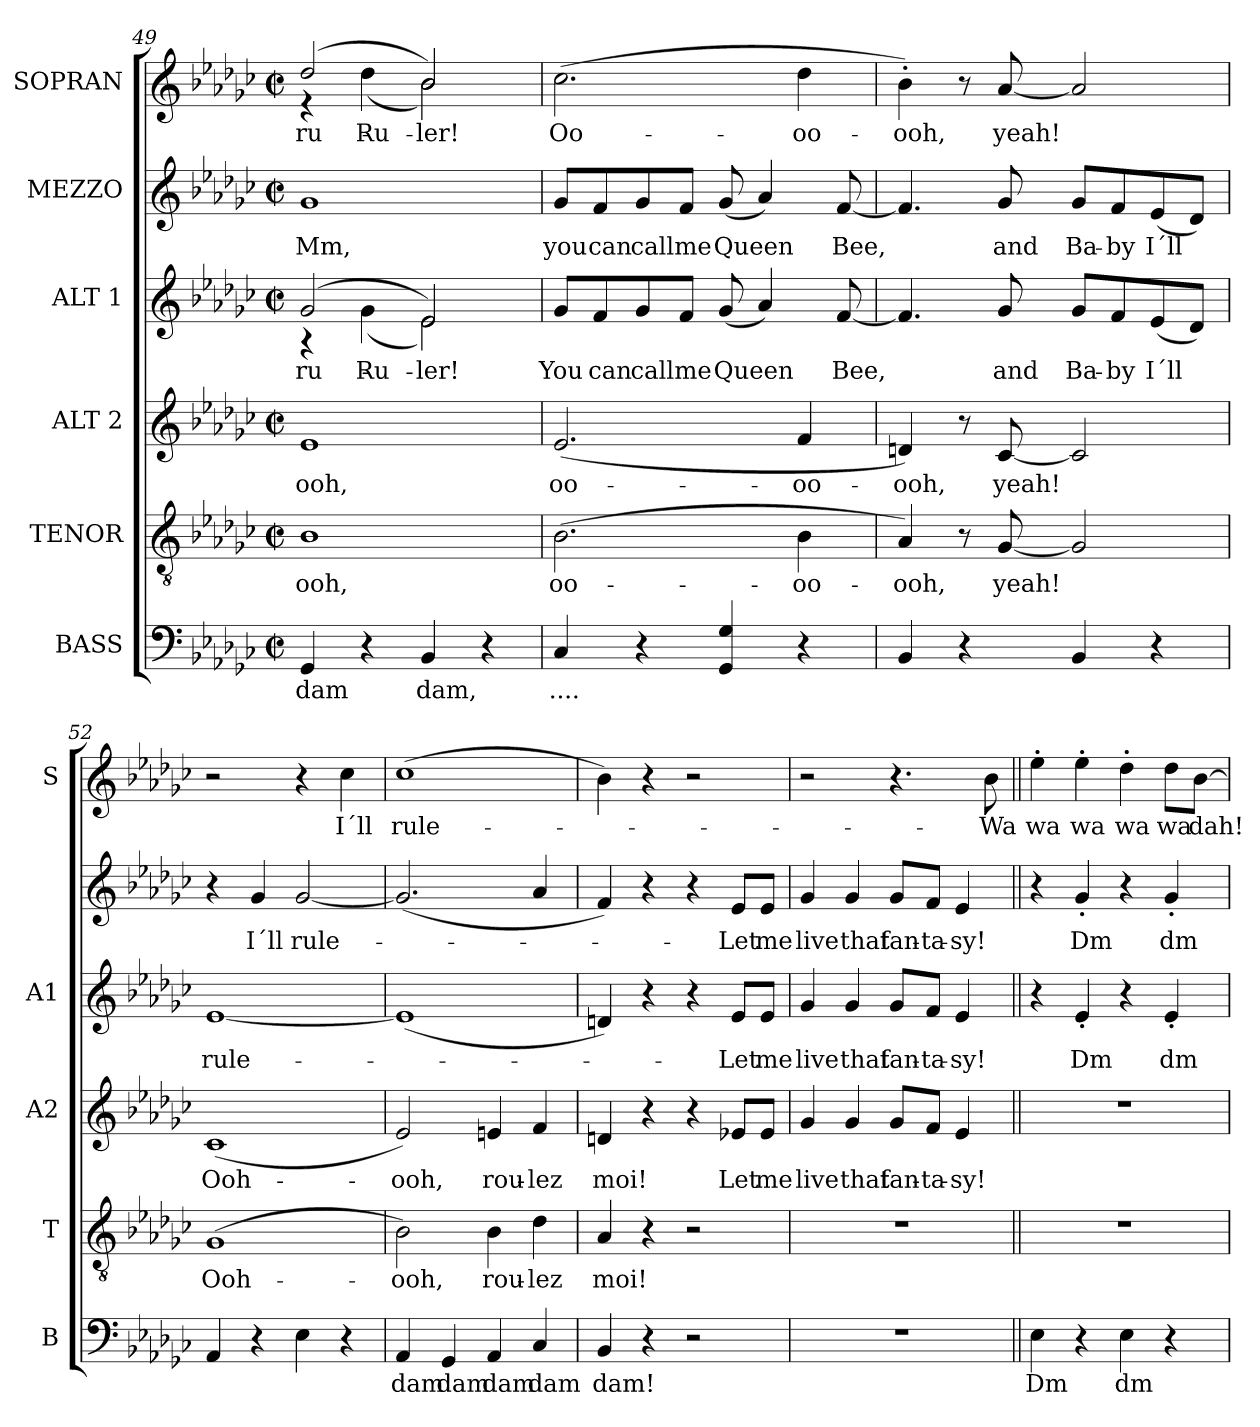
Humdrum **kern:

**kern	**text	**kern	**text	**kern	**text	**kern	**text	**kern	**text	**kern	**text
*part6	*part6	*part5	*part5	*part4	*part4	*part3	*part3	*part2	*part2	*part1	*part1
*staff6	*staff6	*staff5	*staff5	*staff4	*staff4	*staff3	*staff3	*staff2	*staff2	*staff1	*staff1
*I"BASS	*	*I"TENOR	*	*I"ALT 2	*	*I"ALT 1	*	*I"MEZZO	*	*I"SOPRAN	*
*I'B	*	*I'T	*	*I'A2	*	*I'A1	*	*	*	*I'S	*
*clefF4	*	*clefGv2	*	*clefG2	*	*clefG2	*	*clefG2	*	*clefG2	*
*	*	*ITrd7c12	*	*	*	*	*	*	*	*	*
*k[b-e-a-d-g-c-]	*	*k[b-e-a-d-g-c-]	*	*k[b-e-a-d-g-c-]	*	*k[b-e-a-d-g-c-]	*	*k[b-e-a-d-g-c-]	*	*k[b-e-a-d-g-c-]	*
*e-:	*	*e-:	*	*e-:	*	*e-:	*	*e-:	*	*e-:	*
*M2/2	*	*M2/2	*	*M2/2	*	*M2/2	*	*M2/2	*	*M2/2	*
*met(c|)	*	*met(c|)	*	*met(c|)	*	*met(c|)	*	*met(c|)	*	*met(c|)	*
=49	=49	=49	=49	=49	=49	=49	=49	=49	=49	=49	=49
!	!LO:LY:b:color=#000000	!	!	!	!	!	!	!	!	!	!
!	!	!	!LO:LY:b:color=#000000	!	!	!	!	!	!	!	!
!	!	!	!	!	!LO:LY:b:color=#000000	!	!	!	!	!	!
!	!	!	!	!	!	!	!LO:LY:b:color=#000000	!	!	!	!
*	*	*	*	*	*	*^	*	*	*	*	*
!	!	!	!	!	!	!	!	!	!	!LO:LY:b:color=#000000	!	!
!	!	!	!	!	!	!	!	!	!	!	!	!LO:LY:b:color=#000000
*	*	*	*	*	*	*	*	*	*	*	*^	*
4GG-i/	dam	1BB-i	-ooh,	1e-i	-ooh,	(2g-i/	4r	ru-	1g-i	Mm,	(2dd-i/	4r	ru-
!	!	!	!	!	!	!	!	!LO:LY:b:color=#000000	!	!	!	!	!
!	!	!	!	!	!	!	!	!	!	!	!	!	!LO:LY:b:color=#000000
4r	.	.	.	.	.	.	(4g-i\	Ru-	.	.	.	(4dd-i\	Ru-
!	!LO:LY:b:color=#000000	!	!	!	!	!	!	!	!	!	!	!	!
!	!	!	!	!	!	!	!	!LO:LY:b:color=#000000	!	!	!	!	!
!	!	!	!	!	!	!	!	!LO:LY:b:color=#000000	!	!	!	!	!
!	!	!	!	!	!	!	!	!	!	!	!	!	!LO:LY:b:color=#000000
!	!	!	!	!	!	!	!	!	!	!	!	!	!LO:LY:b:color=#000000
4BB-i/	dam,	.	.	.	.	2e-i/)	2e-i\)	-ler!	.	.	2b-i/)	2b-i\)	-ler!
4r	.	.	.	.	.	.	.	.	.	.	.	.	.
*	*	*	*	*	*	*v	*v	*	*	*	*v	*v	*
=50	=50	=50	=50	=50	=50	=50	=50	=50	=50	=50	=50
!	!LO:LY:b:color=#000000	!	!	!	!	!	!	!	!	!	!
!	!	!	!LO:LY:b:color=#000000	!	!	!	!	!	!	!	!
!	!	!	!	!	!LO:LY:b:color=#000000	!	!	!	!	!	!
!	!	!	!	!	!	!	!LO:LY:b:color=#000000	!	!	!	!
!	!	!	!	!	!	!	!	!	!LO:LY:b:color=#000000	!	!
!	!	!	!	!	!	!	!	!	!	!	!LO:LY:b:color=#000000
4C-i/	....	(2.BB-i\	oo-	(2.e-i/	oo-	8g-i/L	You	8g-i/L	you	(2.cc-i\	Oo-
!	!	!	!	!	!	!	!LO:LY:b:color=#000000	!	!	!	!
!	!	!	!	!	!	!	!	!	!LO:LY:b:color=#000000	!	!
.	.	.	.	.	.	8fi/	can	8fi/	can	.	.
!	!	!	!	!	!	!	!LO:LY:b:color=#000000	!	!	!	!
!	!	!	!	!	!	!	!	!	!LO:LY:b:color=#000000	!	!
4r	.	.	.	.	.	8g-i/	call	8g-i/	call	.	.
!	!	!	!	!	!	!	!LO:LY:b:color=#000000	!	!	!	!
!	!	!	!	!	!	!	!	!	!LO:LY:b:color=#000000	!	!
.	.	.	.	.	.	8fi/J	me	8fi/J	me	.	.
!	!	!	!	!	!	!	!LO:LY:b:color=#000000	!	!	!	!
!	!	!	!	!	!	!	!	!	!LO:LY:b:color=#000000	!	!
4GG-i/ 4G-i	.	.	.	.	.	(8g-i/	Queen	(8g-i/	Queen	.	.
.	.	.	.	.	.	4a-i/)	.	4a-i/)	.	.	.
!	!	!	!LO:LY:b:color=#000000	!	!	!	!	!	!	!	!
!	!	!	!	!	!LO:LY:b:color=#000000	!	!	!	!	!	!
!	!	!	!	!	!	!	!	!	!	!	!LO:LY:b:color=#000000
4r	.	4BB-i\	-oo-	4fi/	-oo-	.	.	.	.	4dd-i\	-oo-
!	!	!	!	!	!	!	!LO:LY:b:color=#000000	!	!	!	!
!	!	!	!	!	!	!	!	!	!LO:LY:b:color=#000000	!	!
.	.	.	.	.	.	[<8fi/	Bee,	[<8fi/	Bee,	.	.
=51	=51	=51	=51	=51	=51	=51	=51	=51	=51	=51	=51
!	!	!	!LO:LY:b:color=#000000	!	!	!	!	!	!	!	!
!	!	!	!	!	!LO:LY:b:color=#000000	!	!	!	!	!	!
!	!	!	!	!	!	!	!	!	!	!	!LO:LY:b:color=#000000
4BB-i/	.	4AA-i/)	-ooh,	4dni/)	-ooh,	4.fi/]	.	4.fi/]	.	4b-'i\)	-ooh,
4r	.	8r	.	8r	.	.	.	.	.	8r	.
!	!	!	!LO:LY:b:color=#000000	!	!	!	!	!	!	!	!
!	!	!	!	!	!LO:LY:b:color=#000000	!	!	!	!	!	!
!	!	!	!	!	!	!	!LO:LY:b:color=#000000	!	!	!	!
!	!	!	!	!	!	!	!	!	!LO:LY:b:color=#000000	!	!
!	!	!	!	!	!	!	!	!	!	!	!LO:LY:b:color=#000000
.	.	[<8GG-i/	yeah!	[<8c-i/	yeah!	8g-i/	and	8g-i/	and	[<8a-i/	yeah!
!	!	!	!	!	!	!	!LO:LY:b:color=#000000	!	!	!	!
!	!	!	!	!	!	!	!	!	!LO:LY:b:color=#000000	!	!
4BB-i/	.	2GG-i/]	.	2c-i/]	.	8g-i/L	Ba-	8g-i/L	Ba-	2a-i/]	.
!	!	!	!	!	!	!	!LO:LY:b:color=#000000	!	!	!	!
!	!	!	!	!	!	!	!	!	!LO:LY:b:color=#000000	!	!
.	.	.	.	.	.	8fi/	-by	8fi/	-by	.	.
!	!	!	!	!	!	!	!LO:LY:b:color=#000000	!	!	!	!
!	!	!	!	!	!	!	!	!	!LO:LY:b:color=#000000	!	!
4r	.	.	.	.	.	(8e-i/	I´ll	(8e-i/	I´ll	.	.
.	.	.	.	.	.	8d-i/J)	.	8d-i/J)	.	.	.
!!LO:LB:g=z
=52	=52	=52	=52	=52	=52	=52	=52	=52	=52	=52	=52
!	!	!	!LO:LY:b:color=#000000	!	!	!	!	!	!	!	!
!	!	!	!	!	!LO:LY:b:color=#000000	!	!	!	!	!	!
!	!	!	!	!	!	!	!LO:LY:b:color=#000000	!	!	!	!
4AA-i/	.	(1GG-i	Ooh-	(1c-i	Ooh-	[<1e-i	rule-	4r	.	2r	.
!	!	!	!	!	!	!	!	!	!LO:LY:b:color=#000000	!	!
4r	.	.	.	.	.	.	.	4g-i/	I´ll	.	.
!	!	!	!	!	!	!	!	!	!LO:LY:b:color=#000000	!	!
4E-i\	.	.	.	.	.	.	.	[<2g-i/	rule-	4r	.
!	!	!	!	!	!	!	!	!	!	!	!LO:LY:b:color=#000000
4r	.	.	.	.	.	.	.	.	.	4cc-i\	I´ll
=53	=53	=53	=53	=53	=53	=53	=53	=53	=53	=53	=53
!	!LO:LY:b:color=#000000	!	!	!	!	!	!	!	!	!	!
!	!	!	!LO:LY:b:color=#000000	!	!	!	!	!	!	!	!
!	!	!	!	!	!LO:LY:b:color=#000000	!	!	!	!	!	!
!	!	!	!	!	!	!	!	!	!	!	!LO:LY:b:color=#000000
4AA-i/	dam	2BB-i\)	-ooh,	2e-i/)	-ooh,	(1e-i]	.	(2.g-i/]	.	(1cc-i	rule-
!	!LO:LY:b:color=#000000	!	!	!	!	!	!	!	!	!	!
4GG-i/	dam	.	.	.	.	.	.	.	.	.	.
!	!LO:LY:b:color=#000000	!	!	!	!	!	!	!	!	!	!
!	!	!	!LO:LY:b:color=#000000	!	!	!	!	!	!	!	!
!	!	!	!	!	!LO:LY:b:color=#000000	!	!	!	!	!	!
4AA-i/	dam	4BB-i\	rou-	4eni/	rou-	.	.	.	.	.	.
!	!LO:LY:b:color=#000000	!	!	!	!	!	!	!	!	!	!
!	!	!	!LO:LY:b:color=#000000	!	!	!	!	!	!	!	!
!	!	!	!	!	!LO:LY:b:color=#000000	!	!	!	!	!	!
4C-i/	dam	4D-i\	-lez	4fi/	-lez	.	.	4a-i/	.	.	.
=54	=54	=54	=54	=54	=54	=54	=54	=54	=54	=54	=54
!	!LO:LY:b:color=#000000	!	!	!	!	!	!	!	!	!	!
!	!	!	!LO:LY:b:color=#000000	!	!	!	!	!	!	!	!
!	!	!	!	!	!LO:LY:b:color=#000000	!	!	!	!	!	!
4BB-i/	dam!	4AA-i/	moi!	4dni/	moi!	4dni/)	.	4fi/)	.	4b-i\)	.
4r	.	4r	.	4r	.	4r	.	4r	.	4r	.
2r	.	2r	.	4r	.	4r	.	4r	.	2r	.
!	!	!	!	!	!LO:LY:b:color=#000000	!	!	!	!	!	!
!	!	!	!	!	!	!	!LO:LY:b:color=#000000	!	!	!	!
!	!	!	!	!	!	!	!	!	!LO:LY:b:color=#000000	!	!
.	.	.	.	8e-Xi/L	Let	8e-i/L	-Let	8e-i/L	-Let	.	.
!	!	!	!	!	!LO:LY:b:color=#000000	!	!	!	!	!	!
!	!	!	!	!	!	!	!LO:LY:b:color=#000000	!	!	!	!
!	!	!	!	!	!	!	!	!	!LO:LY:b:color=#000000	!	!
.	.	.	.	8e-i/J	me	8e-i/J	me	8e-i/J	me	.	.
=55	=55	=55	=55	=55	=55	=55	=55	=55	=55	=55	=55
!	!	!	!	!	!LO:LY:b:color=#000000	!	!	!	!	!	!
!	!	!	!	!	!	!	!LO:LY:b:color=#000000	!	!	!	!
!	!	!	!	!	!	!	!	!	!LO:LY:b:color=#000000	!	!
1r	.	1r	.	4g-i/	live	4g-i/	live	4g-i/	live	2r	.
!	!	!	!	!	!LO:LY:b:color=#000000	!	!	!	!	!	!
!	!	!	!	!	!	!	!LO:LY:b:color=#000000	!	!	!	!
!	!	!	!	!	!	!	!	!	!LO:LY:b:color=#000000	!	!
.	.	.	.	4g-i/	that	4g-i/	that	4g-i/	that	.	.
!	!	!	!	!	!LO:LY:b:color=#000000	!	!	!	!	!	!
!	!	!	!	!	!	!	!LO:LY:b:color=#000000	!	!	!	!
!	!	!	!	!	!	!	!	!	!LO:LY:b:color=#000000	!	!
.	.	.	.	8g-i/L	fan-	8g-i/L	fan-	8g-i/L	fan-	4.r	.
!	!	!	!	!	!LO:LY:b:color=#000000	!	!	!	!	!	!
!	!	!	!	!	!	!	!LO:LY:b:color=#000000	!	!	!	!
!	!	!	!	!	!	!	!	!	!LO:LY:b:color=#000000	!	!
.	.	.	.	8fi/J	-ta-	8fi/J	-ta-	8fi/J	-ta-	.	.
!	!	!	!	!	!LO:LY:b:color=#000000	!	!	!	!	!	!
!	!	!	!	!	!	!	!LO:LY:b:color=#000000	!	!	!	!
!	!	!	!	!	!	!	!	!	!LO:LY:b:color=#000000	!	!
.	.	.	.	4e-i/	-sy!	4e-i/	-sy!	4e-i/	-sy!	.	.
!	!	!	!	!	!	!	!	!	!	!	!LO:LY:b:color=#000000
.	.	.	.	.	.	.	.	.	.	8b-i\	-Wa
!!LO:LB:g=z
=56||	=56||	=56||	=56||	=56||	=56||	=56||	=56||	=56||	=56||	=56||	=56||
!	!LO:LY:b:color=#000000	!	!	!	!	!	!	!	!	!	!
!	!	!	!	!	!	!	!	!	!	!	!LO:LY:b:color=#000000
4E-i\	Dm	1r	.	1r	.	4r	.	4r	.	4ee-'i\	wa
!	!	!	!	!	!	!	!LO:LY:b:color=#000000	!	!	!	!
!	!	!	!	!	!	!	!	!	!LO:LY:b:color=#000000	!	!
!	!	!	!	!	!	!	!	!	!	!	!LO:LY:b:color=#000000
4r	.	.	.	.	.	4e-'i/	Dm	4g-'i/	Dm	4ee-'i\	wa
!	!LO:LY:b:color=#000000	!	!	!	!	!	!	!	!	!	!
!	!	!	!	!	!	!	!	!	!	!	!LO:LY:b:color=#000000
4E-i\	dm	.	.	.	.	4r	.	4r	.	4dd-'i\	wa
!	!	!	!	!	!	!	!LO:LY:b:color=#000000	!	!	!	!
!	!	!	!	!	!	!	!	!	!LO:LY:b:color=#000000	!	!
!	!	!	!	!	!	!	!	!	!	!	!LO:LY:b:color=#000000
4r	.	.	.	.	.	4e-'i/	dm	4g-'i/	dm	8dd-i\L	wa
!	!	!	!	!	!	!	!	!	!	!	!LO:LY:b:color=#000000
.	.	.	.	.	.	.	.	.	.	[>8b-i\J	dah!
=	=	=	=	=	=	=	=	=	=	=	=
*-	*-	*-	*-	*-	*-	*-	*-	*-	*-	*-	*-
